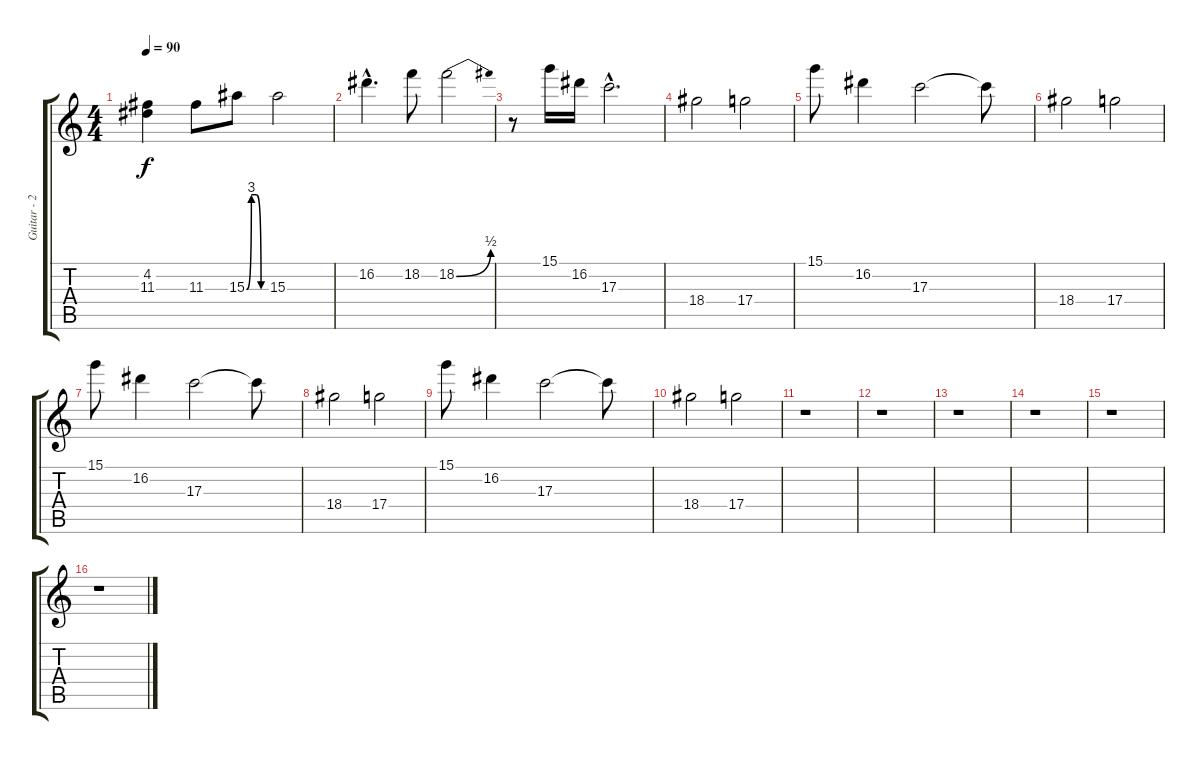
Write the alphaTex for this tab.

\track ("Guitar - 2" "Guitar - 2") {instrument distortionguitar}
\staff {score tabs}
\tuning (E4 B3 G3 D3 A2 E2) {hide}
\ts (4 4)
\tempo 90
\clef g2
\ks c
(4.2{t} 11.3{t}).4{dy f} 11.3.8 15.3{be (custom 0 0 15 12 30 12 45 0 60 0)}.8 15.3.2 |
16.2{hac}.4{d} 18.2.8 18.2{be (bend 0 0 60 2)}.2 |
r.8 15.1.16 16.2.16 17.3{hac}.2{d} |
18.4.2 17.4.2 |
15.1.8 16.2.4 17.3.2 17.3{t}.8 |
18.4.2 17.4.2 |
15.1.8 16.2.4 17.3.2 17.3{t}.8 |
18.4.2 17.4.2 |
15.1.8 16.2.4 17.3.2 17.3{t}.8 |
18.4.2 17.4.2 |
r.1 |
r.1 |
r.1 |
r.1 |
r.1 |
r.1
